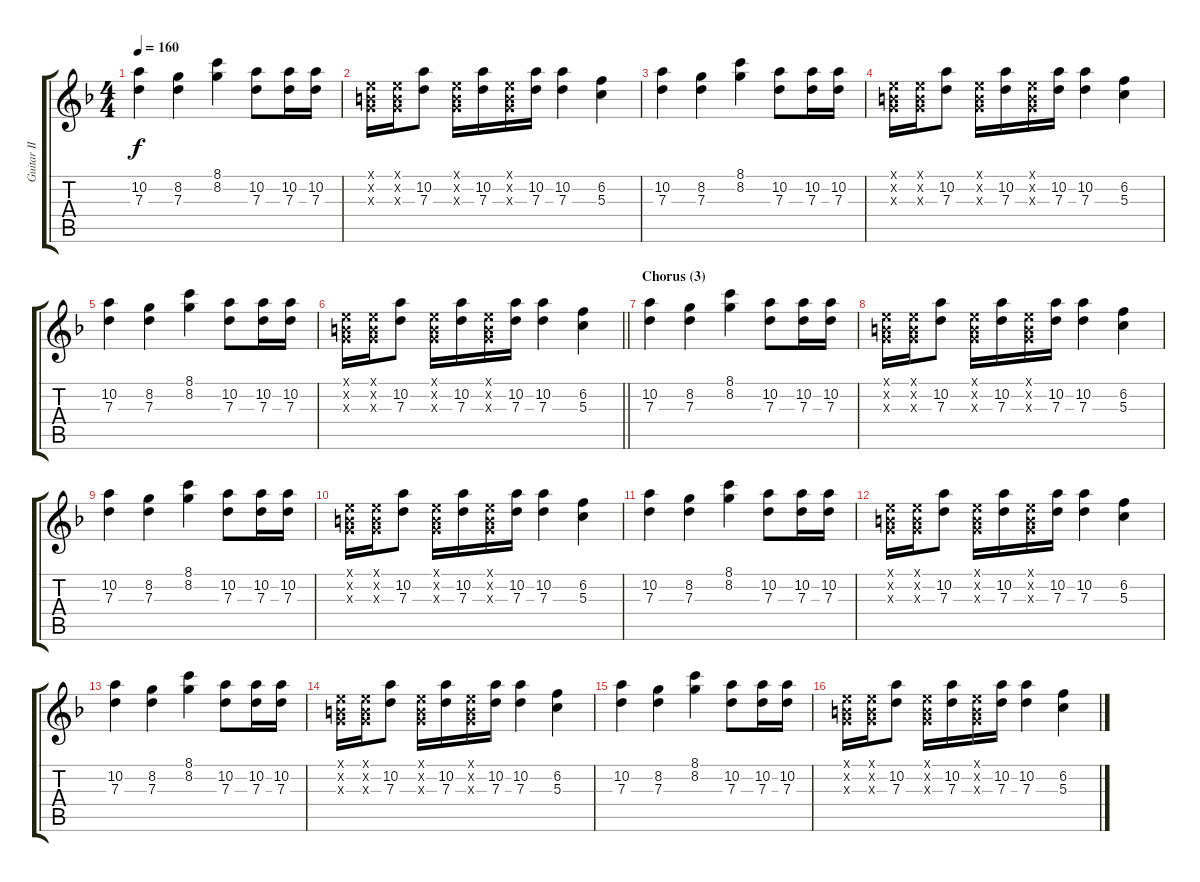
\track ("Guitar II (Aiji)" "Guitar II ") {instrument electricguitarjazz}
\staff {score tabs}
\tuning (E4 B3 G3 D3 A2 E2) {hide}
\ts (4 4)
\tempo 160
\clef g2
\ks f
(10.2 7.3).4{dy f} (8.2 7.3).4 (8.1 8.2).4 (10.2 7.3).8 (10.2 7.3).16 (10.2 7.3).16 |
(0.1{x} 0.2{x} 0.3{x}).16 (0.1{x} 0.2{x} 0.3{x}).16 (10.2 7.3).8 (0.1{x} 0.2{x} 0.3{x}).16 (10.2 7.3).16 (0.1{x} 0.2{x} 0.3{x}).16 (10.2 7.3).16 (10.2 7.3).4 (6.2 5.3).4 |
(10.2 7.3).4 (8.2 7.3).4 (8.1 8.2).4 (10.2 7.3).8 (10.2 7.3).16 (10.2 7.3).16 |
(0.1{x} 0.2{x} 0.3{x}).16 (0.1{x} 0.2{x} 0.3{x}).16 (10.2 7.3).8 (0.1{x} 0.2{x} 0.3{x}).16 (10.2 7.3).16 (0.1{x} 0.2{x} 0.3{x}).16 (10.2 7.3).16 (10.2 7.3).4 (6.2 5.3).4 |
(10.2 7.3).4 (8.2 7.3).4 (8.1 8.2).4 (10.2 7.3).8 (10.2 7.3).16 (10.2 7.3).16 |
\barLineRight lightlight
(0.1{x} 0.2{x} 0.3{x}).16 (0.1{x} 0.2{x} 0.3{x}).16 (10.2 7.3).8 (0.1{x} 0.2{x} 0.3{x}).16 (10.2 7.3).16 (0.1{x} 0.2{x} 0.3{x}).16 (10.2 7.3).16 (10.2 7.3).4 (6.2 5.3).4 |
\section ("" "Chorus (3)")
(10.2 7.3).4 (8.2 7.3).4 (8.1 8.2).4 (10.2 7.3).8 (10.2 7.3).16 (10.2 7.3).16 |
(0.1{x} 0.2{x} 0.3{x}).16 (0.1{x} 0.2{x} 0.3{x}).16 (10.2 7.3).8 (0.1{x} 0.2{x} 0.3{x}).16 (10.2 7.3).16 (0.1{x} 0.2{x} 0.3{x}).16 (10.2 7.3).16 (10.2 7.3).4 (6.2 5.3).4 |
(10.2 7.3).4 (8.2 7.3).4 (8.1 8.2).4 (10.2 7.3).8 (10.2 7.3).16 (10.2 7.3).16 |
(0.1{x} 0.2{x} 0.3{x}).16 (0.1{x} 0.2{x} 0.3{x}).16 (10.2 7.3).8 (0.1{x} 0.2{x} 0.3{x}).16 (10.2 7.3).16 (0.1{x} 0.2{x} 0.3{x}).16 (10.2 7.3).16 (10.2 7.3).4 (6.2 5.3).4 |
(10.2 7.3).4 (8.2 7.3).4 (8.1 8.2).4 (10.2 7.3).8 (10.2 7.3).16 (10.2 7.3).16 |
(0.1{x} 0.2{x} 0.3{x}).16 (0.1{x} 0.2{x} 0.3{x}).16 (10.2 7.3).8 (0.1{x} 0.2{x} 0.3{x}).16 (10.2 7.3).16 (0.1{x} 0.2{x} 0.3{x}).16 (10.2 7.3).16 (10.2 7.3).4 (6.2 5.3).4 |
(10.2 7.3).4 (8.2 7.3).4 (8.1 8.2).4 (10.2 7.3).8 (10.2 7.3).16 (10.2 7.3).16 |
(0.1{x} 0.2{x} 0.3{x}).16 (0.1{x} 0.2{x} 0.3{x}).16 (10.2 7.3).8 (0.1{x} 0.2{x} 0.3{x}).16 (10.2 7.3).16 (0.1{x} 0.2{x} 0.3{x}).16 (10.2 7.3).16 (10.2 7.3).4 (6.2 5.3).4 |
(10.2 7.3).4 (8.2 7.3).4 (8.1 8.2).4 (10.2 7.3).8 (10.2 7.3).16 (10.2 7.3).16 |
(0.1{x} 0.2{x} 0.3{x}).16 (0.1{x} 0.2{x} 0.3{x}).16 (10.2 7.3).8 (0.1{x} 0.2{x} 0.3{x}).16 (10.2 7.3).16 (0.1{x} 0.2{x} 0.3{x}).16 (10.2 7.3).16 (10.2 7.3).4 (6.2 5.3).4
